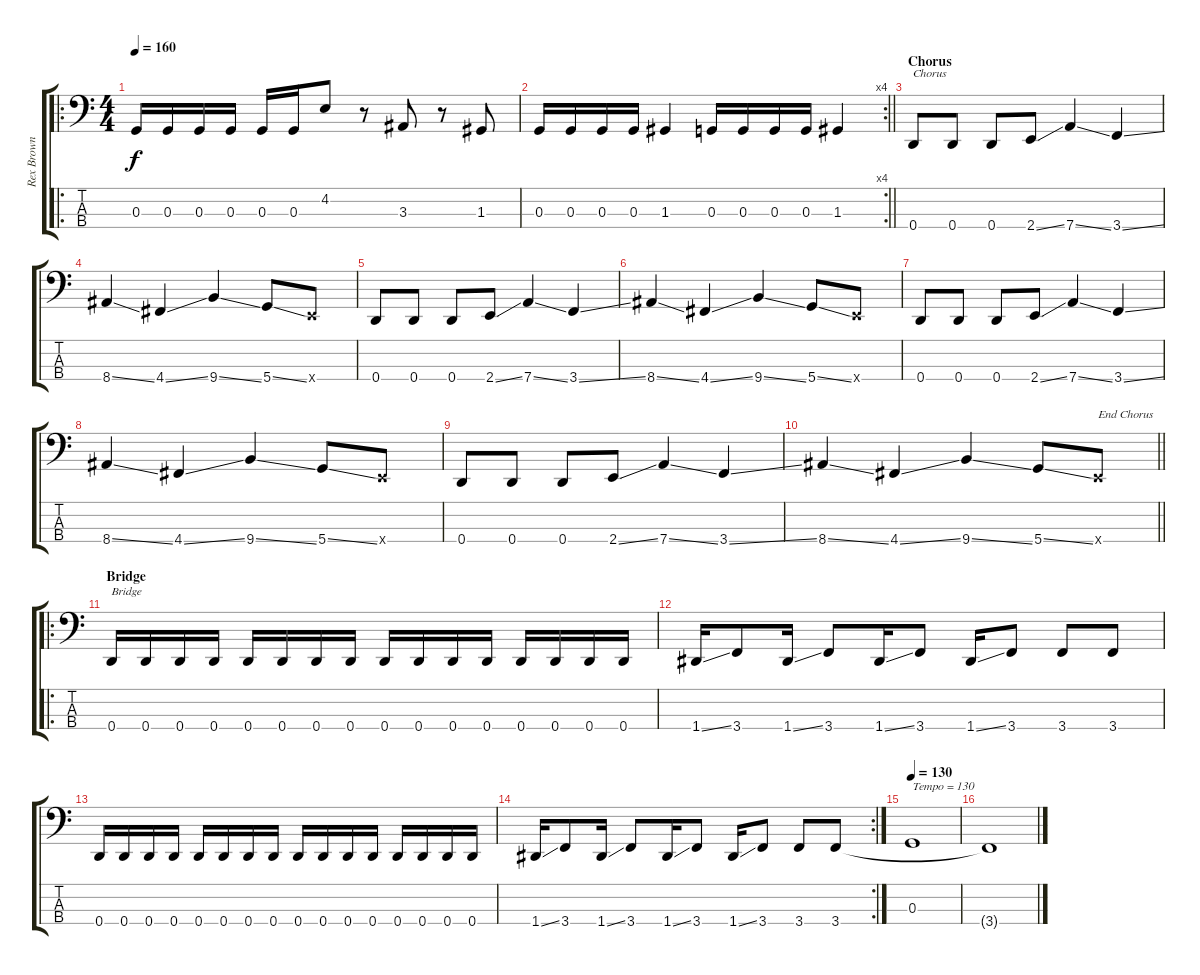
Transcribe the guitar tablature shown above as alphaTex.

\track ("Rex Brown" "Rex Brown") {instrument electricbasspick}
\staff {score tabs}
\tuning (F2 C2 G1 D1) {hide}
\ro
\ts (4 4)
\tempo 160
\clef f4
\ks c
0.3.16{dy f} 0.3.16 0.3.16 0.3.16 0.3.16 0.3.16 4.2.8 r.8 3.3.8 r.8 1.3.8 |
\rc 4
\barLineRight lightlight
0.3.16 0.3.16 0.3.16 0.3.16 1.3.4 0.3.16 0.3.16 0.3.16 0.3.16 1.3.4 |
\section ("" "Chorus")
0.4.8{txt "Chorus"} 0.4.8 0.4.8 2.4{ss}.8 7.4{ss}.4 3.4{ss}.4 |
8.4{ss}.4 4.4{ss}.4 9.4{ss}.4 5.4{ss}.8 2.4{x}.8 |
0.4.8 0.4.8 0.4.8 2.4{ss}.8 7.4{ss}.4 3.4{ss}.4 |
8.4{ss}.4 4.4{ss}.4 9.4{ss}.4 5.4{ss}.8 2.4{x}.8 |
0.4.8 0.4.8 0.4.8 2.4{ss}.8 7.4{ss}.4 3.4{ss}.4 |
8.4{ss}.4 4.4{ss}.4 9.4{ss}.4 5.4{ss}.8 2.4{x}.8 |
0.4.8 0.4.8 0.4.8 2.4{ss}.8 7.4{ss}.4 3.4{ss}.4 |
\barLineRight lightlight
8.4{ss}.4 4.4{ss}.4 9.4{ss}.4 5.4{ss}.8 2.4{x}.8{txt "End Chorus"} |
\ro
\section ("" "Bridge")
0.4.16{txt "Bridge"} 0.4.16 0.4.16 0.4.16 0.4.16 0.4.16 0.4.16 0.4.16 0.4.16 0.4.16 0.4.16 0.4.16 0.4.16 0.4.16 0.4.16 0.4.16 |
1.4{ss}.16 3.4.8 1.4{ss}.16 3.4.8 1.4{ss}.16 3.4.8 1.4{ss}.16 3.4.8 3.4.8 3.4.8 |
0.4.16 0.4.16 0.4.16 0.4.16 0.4.16 0.4.16 0.4.16 0.4.16 0.4.16 0.4.16 0.4.16 0.4.16 0.4.16 0.4.16 0.4.16 0.4.16 |
\rc 2
1.4{ss}.16 3.4.8 1.4{ss}.16 3.4.8 1.4{ss}.16 3.4.8 1.4{ss}.16 3.4.8 3.4.8 3.4.8 |
\tempo 130
0.3.1{txt "Tempo = 130"} |
3.4{t}.1
